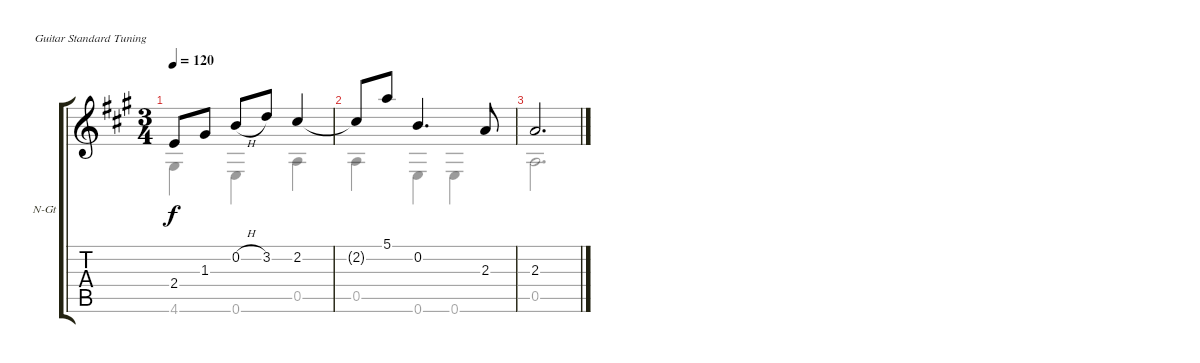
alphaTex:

\bracketExtendMode groupsimilarinstruments
\firstSystemTrackNameOrientation horizontal
\otherSystemsTrackNameOrientation horizontal
\track ("Guitar" "N-Gt") {instrument acousticguitarnylon}
\staff {score tabs}
\tuning (E4 B3 G3 D3 A2 E2)
\voice
\ts (3 4)
\tempo 120
\clef g2
\ks a
2.4.8{dy f} 1.3.8 0.2{h}.8 3.2.8 2.2.4 |
2.2{t}.8 5.1.8 0.2.4{d} 2.3.8 |
2.3.2{d}
\voice
\clef g2
\ottava regular
\simile none
\ks a
4.6.4{dy f} 0.6.4 0.5.4 |
0.5.4 0.6.4 0.6.4 |
0.5.2{d}
